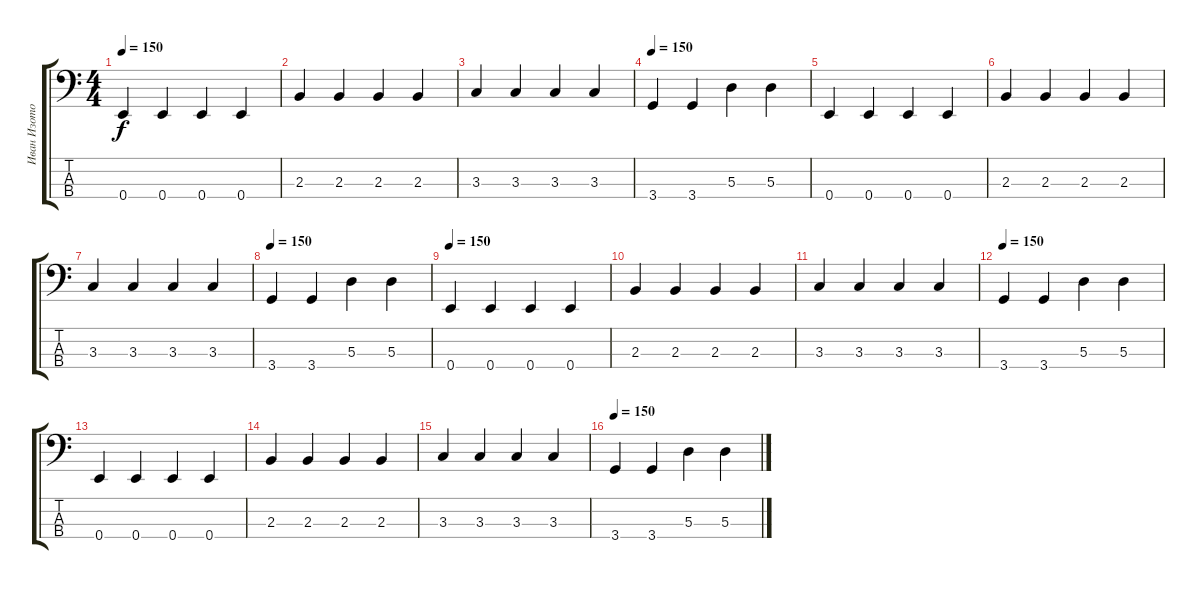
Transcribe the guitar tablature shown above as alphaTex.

\track ("Иван Изотов" "Иван Изото") {instrument electricbasspick}
\staff {score tabs}
\tuning (G2 D2 A1 E1) {hide}
\ts (4 4)
\tempo 150
\clef f4
\ks c
0.4.4{dy f} 0.4.4 0.4.4 0.4.4 |
2.3.4 2.3.4 2.3.4 2.3.4 |
3.3.4 3.3.4 3.3.4 3.3.4 |
\tempo 150
3.4.4 3.4.4 5.3.4 5.3.4 |
0.4.4 0.4.4 0.4.4 0.4.4 |
2.3.4 2.3.4 2.3.4 2.3.4 |
3.3.4 3.3.4 3.3.4 3.3.4 |
\tempo 150
3.4.4 3.4.4 5.3.4 5.3.4 |
\tempo 150
0.4.4 0.4.4 0.4.4 0.4.4 |
2.3.4 2.3.4 2.3.4 2.3.4 |
3.3.4 3.3.4 3.3.4 3.3.4 |
\tempo 150
3.4.4 3.4.4 5.3.4 5.3.4 |
0.4.4 0.4.4 0.4.4 0.4.4 |
2.3.4 2.3.4 2.3.4 2.3.4 |
3.3.4 3.3.4 3.3.4 3.3.4 |
\tempo 150
3.4.4 3.4.4 5.3.4 5.3.4
